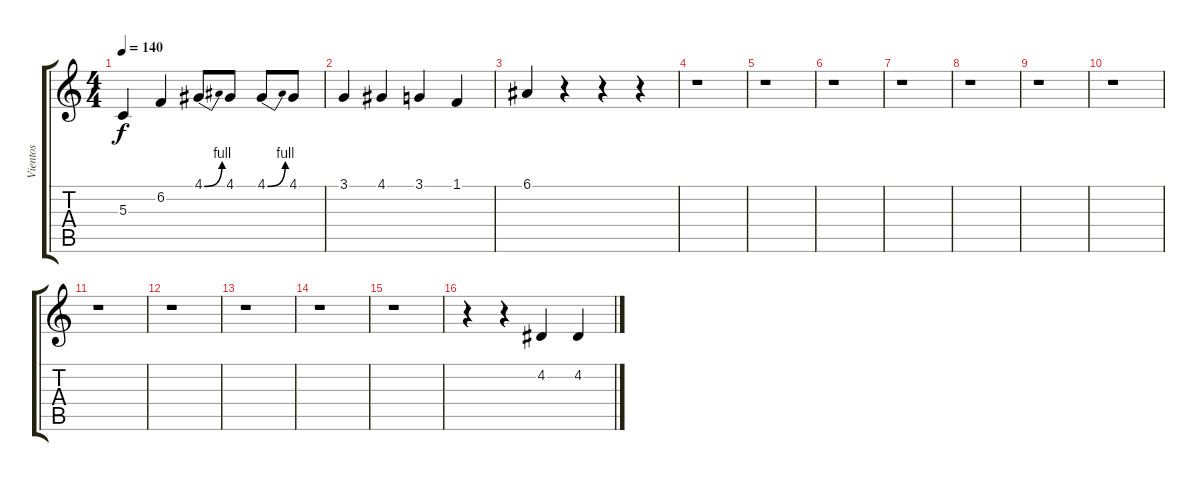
\track ("Vientos" "Vientos") {instrument brasssection}
\staff {score tabs}
\tuning (E4 B3 G3 D3 A2 E2) {hide}
\ts (4 4)
\tempo 140
\clef g2
\ks c
5.3.4{dy f} 6.2.4 4.1{be (bend 0 0 60 4)}.8 4.1.8 4.1{be (bend 0 0 60 4)}.8 4.1.8 |
3.1.4 4.1.4 3.1.4 1.1.4 |
6.1.4 r.4 r.4 r.4 |
r.1 |
r.1 |
r.1 |
r.1 |
r.1 |
r.1 |
r.1 |
r.1 |
r.1 |
r.1 |
r.1 |
r.1 |
r.4 r.4 4.2.4 4.2.4
